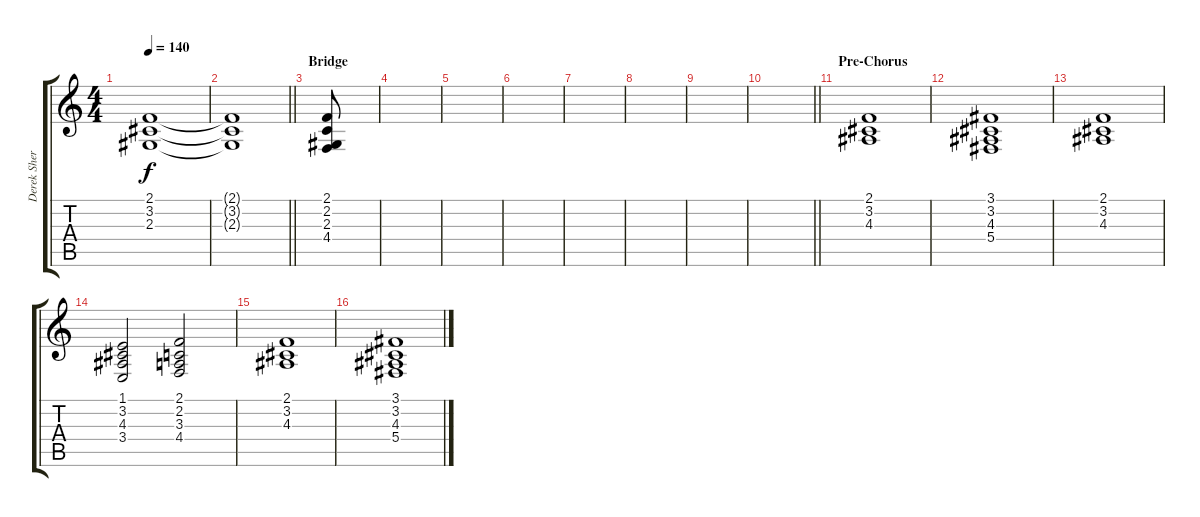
\track ("Derek Sherinian" "Derek Sher") {instrument choiraahs}
\staff {score tabs}
\tuning (Eb4 Bb3 Gb3 Db3 Ab2 Eb2) {hide}
\ts (4 4)
\tempo 140
\clef g2
\ks c
(2.1 3.2 2.3).1{dy f} |
\barLineRight lightlight
(2.1{t} 3.2{t} 2.3{t}).1 |
\section ("" "Bridge")
(2.1 2.2 2.3 4.4).8 |
|
|
|
|
|
|
\barLineRight lightlight
|
\section ("" "Pre-Chorus")
(2.1 3.2 4.3).1 |
(3.1 3.2 4.3 5.4).1 |
(2.1 3.2 4.3).1 |
(1.1 3.2 4.3 3.4).2 (2.1 2.2 3.3 4.4).2 |
(2.1 3.2 4.3).1 |
(3.1 3.2 4.3 5.4).1
